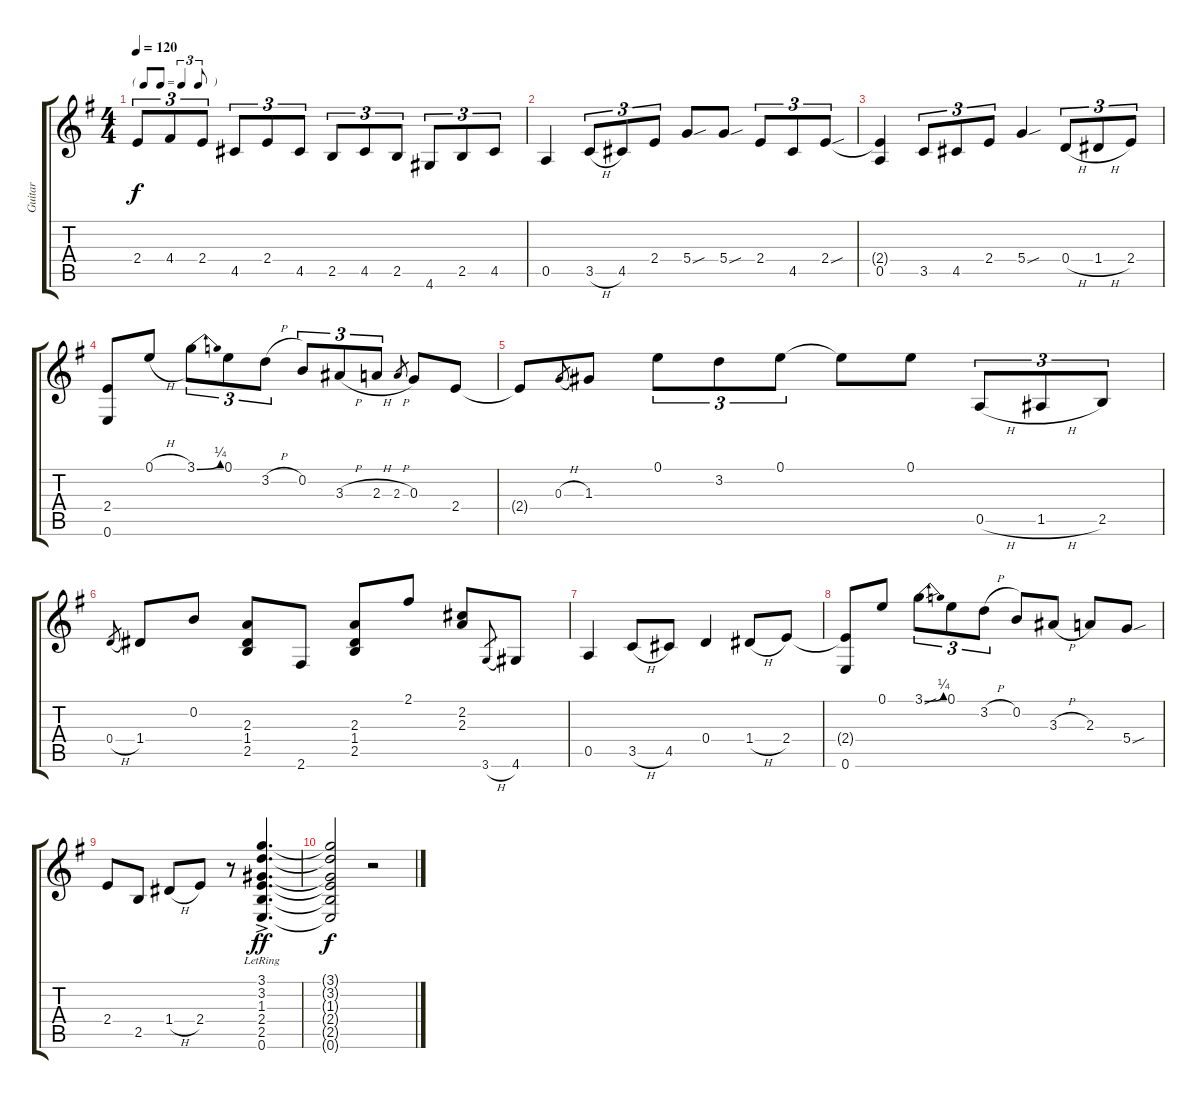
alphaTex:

\track ("Guitar" "Guitar") {instrument acousticguitarsteel}
\staff {score tabs}
\tuning (E4 B3 G3 D3 A2 E2) {hide}
\ts (4 4)
\tf triplet8th
\tempo 120
\clef g2
\ks g
2.4.8{tu (3 2) dy f} 4.4.8{tu (3 2)} 2.4.8{tu (3 2)} 4.5.8{tu (3 2)} 2.4.8{tu (3 2)} 4.5.8{tu (3 2)} 2.5.8{tu (3 2)} 4.5.8{tu (3 2)} 2.5.8{tu (3 2)} 4.6.8{tu (3 2)} 2.5.8{tu (3 2)} 4.5.8{tu (3 2)} |
0.5.4 3.5{h}.8{tu (3 2)} 4.5.8{tu (3 2)} 2.4.8{tu (3 2)} 5.4{sou}.8 5.4{sou}.8 2.4.8{tu (3 2)} 4.5.8{tu (3 2)} 2.4{sou}.8{tu (3 2)} |
(2.4{t} 0.5).4 3.5.8{tu (3 2)} 4.5.8{tu (3 2)} 2.4.8{tu (3 2)} 5.4{sou}.4 0.4{h}.8{tu (3 2)} 1.4{h}.8{tu (3 2)} 2.4.8{tu (3 2)} |
(2.4 0.6).8 0.1{h}.8 3.1{be (bend 0 0 60 1)}.8{tu (3 2)} 0.1.8{tu (3 2)} 3.2{h}.8{tu (3 2)} 0.2.8{tu (3 2)} 3.3{h}.8{tu (3 2)} 2.3{h}.8{tu (3 2)} 2.3{h}.8{gr} 0.3.8 2.4.8 |
2.4{t}.8 0.3{h}.8{gr} 1.3.8 0.1.8{tu (3 2)} 3.2.8{tu (3 2)} 0.1.8{tu (3 2)} 0.1{t}.8 0.1.8 0.5{h}.8{tu (3 2)} 1.5{h}.8{tu (3 2)} 2.5.8{tu (3 2)} |
0.4{h}.8{gr} 1.4.8 0.2.8 (2.3 1.4 2.5).8 2.6.8 (2.3 1.4 2.5).8 2.1.8 (2.2 2.3).8 3.6{h}.8{gr} 4.6.8 |
0.5.4 3.5{h}.8 4.5.8 0.4.4 1.4{h}.8 2.4.8 |
(2.4{t} 0.6).8 0.1.8 3.1{be (bend 0 0 60 1) sou}.8{tu (3 2)} 0.1.8{tu (3 2)} 3.2{h}.8{tu (3 2)} 0.2.8 3.3{h}.8 2.3.8 5.4{sou}.8 |
2.4.8 2.5.8 1.4{h}.8 2.4.8 r.8 (3.1{ac lr} 3.2{ac lr} 1.3{ac lr} 2.4{ac lr} 2.5{ac lr} 0.6{ac lr}).4{d dy ff} |
(3.1{t} 3.2{t} 1.3{t} 2.4{t} 2.5{t} 0.6{t}).2{dy f} r.2
